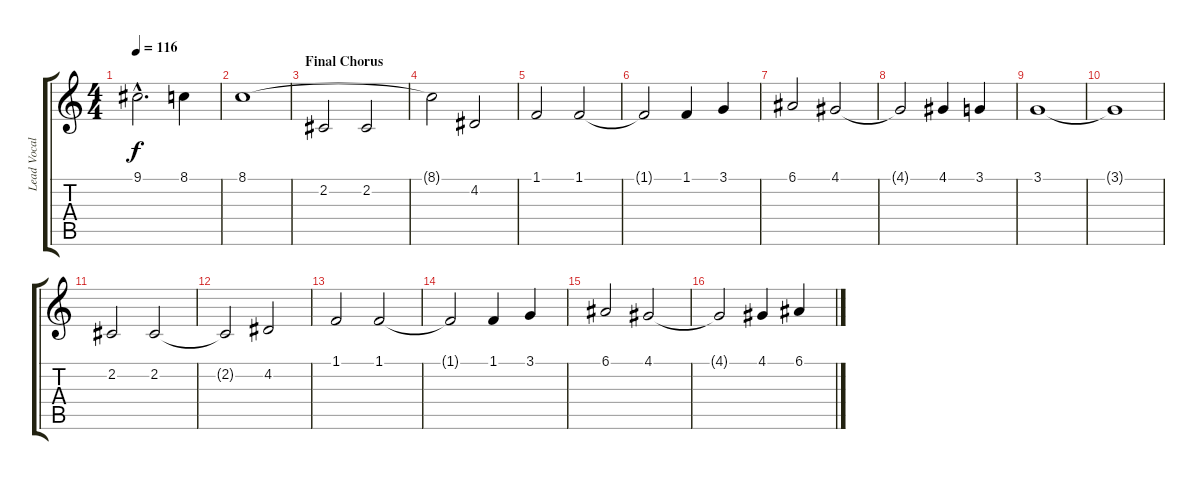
\track ("Lead Vocals - Fabio Lione" "Lead Vocal") {instrument panflute}
\staff {score tabs}
\tuning (E4 B3 G3 D3 A2 E2) {hide}
\ts (4 4)
\tempo 116
\clef g2
\ks c
9.1{hac}.2{d dy f} 8.1.4 |
8.1.1 |
\section ("" "Final Chorus")
2.2.2 2.2.2 |
8.1{t}.2 4.2.2 |
1.1.2 1.1.2 |
1.1{t}.2 1.1.4 3.1.4 |
6.1.2 4.1.2 |
4.1{t}.2 4.1.4 3.1.4 |
3.1.1 |
3.1{t}.1 |
2.2.2 2.2.2 |
2.2{t}.2 4.2.2 |
1.1.2 1.1.2 |
1.1{t}.2 1.1.4 3.1.4 |
6.1.2 4.1.2 |
4.1{t}.2 4.1.4 6.1.4
